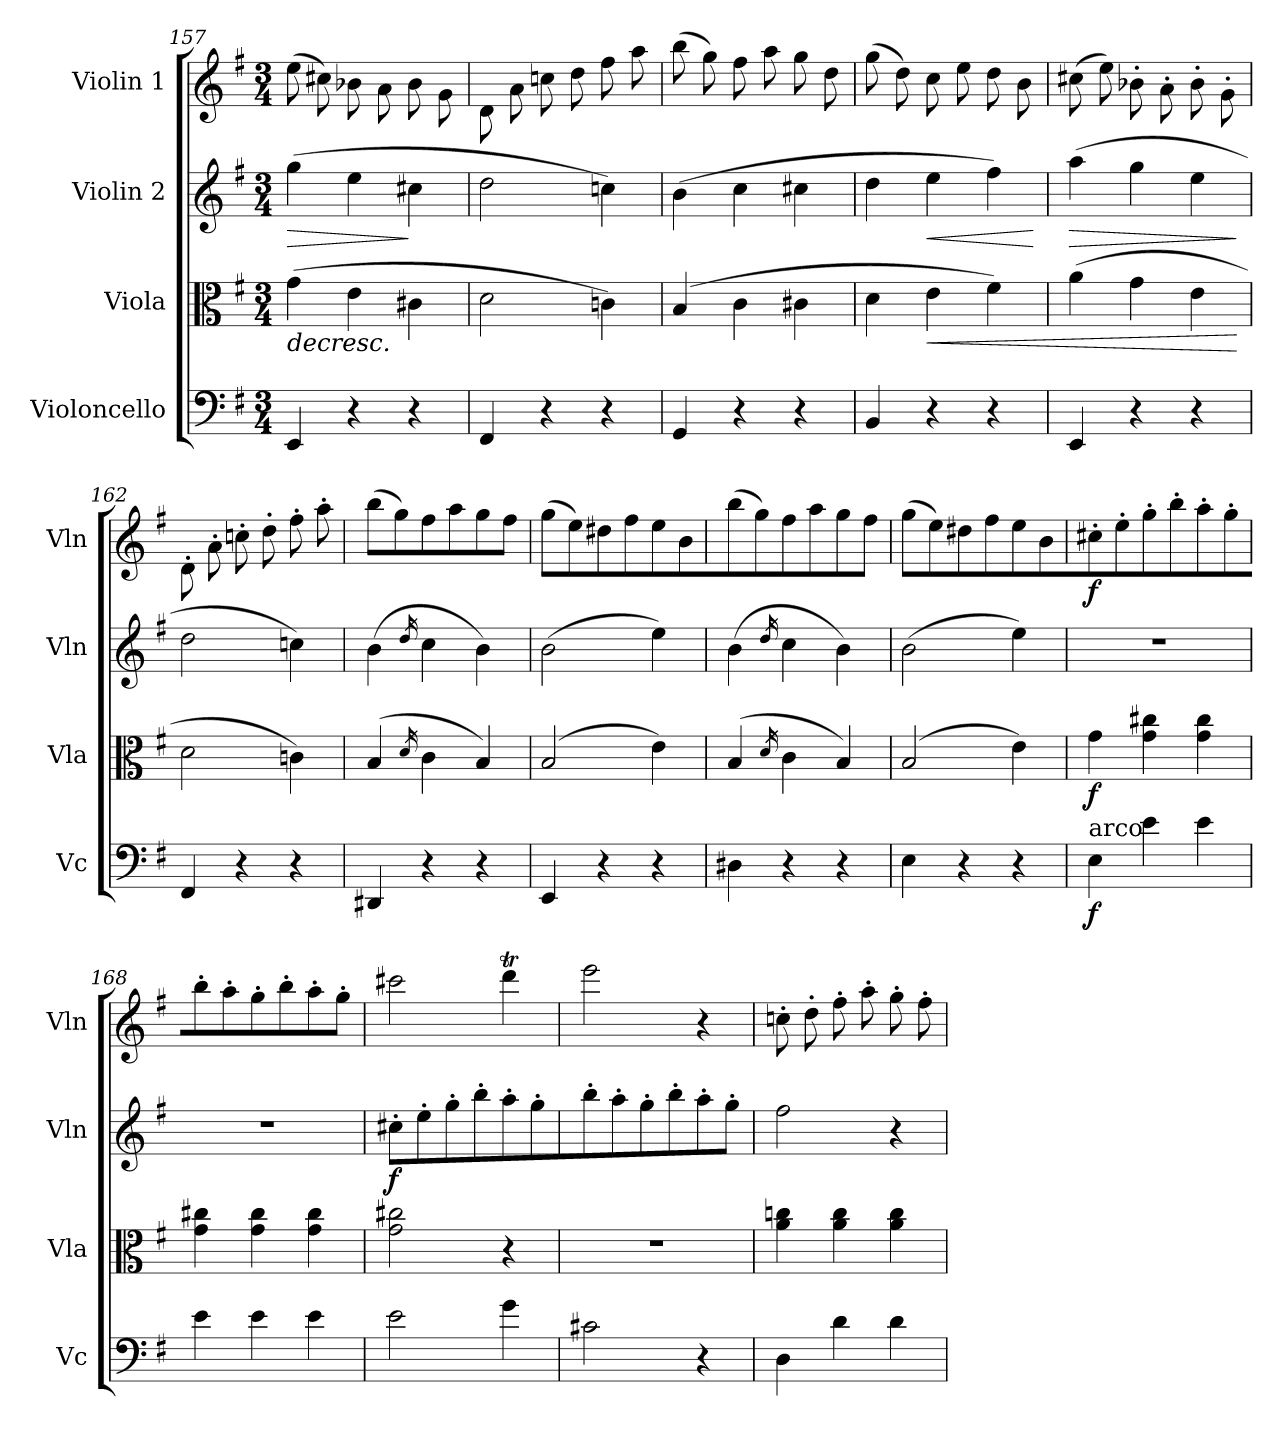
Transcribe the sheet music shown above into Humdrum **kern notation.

**kern	**dynam	**kern	**dynam	**kern	**dynam	**kern	**dynam
*part4	*part4	*part3	*part3	*part2	*part2	*part1	*part1
*staff4	*staff4	*staff3	*staff3	*staff2	*staff2	*staff1	*staff1
*I"Violoncello	*	*I"Viola	*	*I"Violin 2	*	*I"Violin 1	*
*I'Vc	*	*I'Vla	*	*I'Vln	*	*I'Vln	*
*clefF4	*	*clefC3	*	*clefG2	*	*clefG2	*
*k[f#]	*	*k[f#]	*	*k[f#]	*	*k[f#]	*
*M3/4	*	*M3/4	*	*M3/4	*	*M3/4	*
=157	=157	=157	=157	=157	=157	=157	=157
!	!	!	!LO:HP:b	!	!LO:HP:b	!	!
4EE/	.	(4g\	>	(4gg\	>	(8ee\	.
.	.	.	.	.	.	8cc#X\)	.
4r	.	4e\	.	4ee\	.	8b-X\	.
.	.	.	.	.	.	8a\	.
4r	.	4c#X\	.	4cc#X\	]	8b-\	.
.	.	.	.	.	.	8g\	.
=158	=158	=158	=158	=158	=158	=158	=158
4FF#/	.	2d\	.	2dd\	.	8d\	.
.	.	.	.	.	.	8a\	.
4r	.	.	.	.	.	8ccn\	.
.	.	.	.	.	.	8dd\	.
4r	.	4cn\)	.	4ccn\)	.	8ff#\	.
.	.	.	.	.	.	8aa\	.
=159	=159	=159	=159	=159	=159	=159	=159
4GG/	.	(4B/	.	(4b\	.	(8bb\	.
.	.	.	.	.	.	8gg\)	.
4r	.	4c\	.	4cc\	.	8ff#\	.
.	.	.	.	.	.	8aa\	.
4r	.	4c#X\	.	4cc#X\	.	8gg\	.
.	.	.	.	.	.	8dd\	.
=160	=160	=160	=160	=160	=160	=160	=160
4BB/	.	4d\	.	4dd\	.	(8gg\	.
.	.	.	.	.	.	8dd\)	.
!	!	!	!LO:HP:b	!	!LO:HP:b	!	!
4r	.	4e\	<	4ee\	<	8cc\	.
.	.	.	.	.	.	8ee\	.
4r	.	4f#\)	.	4ff#\)	.	8dd\	.
.	.	.	.	.	.	8b\	.
.	.	.	]	.	[	.	.
=161	=161	=161	=161	=161	=161	=161	=161
!	!	!	!	!	!LO:HP:b	!	!
4EE/	.	(4a\	.	(4aa\	>	(8cc#X\	.
.	.	.	.	.	.	8ee\)	.
4r	.	4g\	.	4gg\	.	8b-X'\	.
.	.	.	.	.	.	8a'\	.
4r	.	4e\	.	4ee\	.	8b-'\	.
.	.	.	.	.	.	8g'\	.
.	.	.	[	.	]	.	.
=162	=162	=162	=162	=162	=162	=162	=162
4FF#/	.	2d\	.	2dd\	.	8d'\	.
.	.	.	.	.	.	8a'\	.
4r	.	.	.	.	.	8ccn'\	.
.	.	.	.	.	.	8dd'\	.
4r	.	4cn\)	.	4ccn\)	.	8ff#'\	.
.	.	.	.	.	.	8aa'\	.
=163	=163	=163	=163	=163	=163	=163	=163
4DD#X/	.	(4B/	.	(4b\	.	(8bb\	.
.	.	.	.	.	.	8gg\)	.
.	.	16qd/	.	16qdd/	.	.	.
4r	.	4c\	.	4cc\	.	8ff#\	.
.	.	.	.	.	.	8aa\	.
4r	.	4B/)	.	4b\)	.	8gg\	.
.	.	.	.	.	.	8ff#\J	.
!!LO:LB:g=z
=164	=164	=164	=164	=164	=164	=164	=164
4EE/	.	(2B/	.	(2b\	.	(8gg\L	.
.	.	.	.	.	.	8ee\)	.
4r	.	.	.	.	.	8dd#X\	.
.	.	.	.	.	.	8ff#\	.
4r	.	4e\)	.	4ee\)	.	8ee\	.
.	.	.	.	.	.	8b\	.
=165	=165	=165	=165	=165	=165	=165	=165
4D#X\	.	(4B/	.	(4b\	.	(8bb\	.
.	.	.	.	.	.	8gg\)	.
.	.	16qd/	.	16qdd/	.	.	.
4r	.	4c\	.	4cc\	.	8ff#\	.
.	.	.	.	.	.	8aa\	.
4r	.	4B/)	.	4b\)	.	8gg\	.
.	.	.	.	.	.	8ff#\J	.
!!LO:LB:g=z
=166	=166	=166	=166	=166	=166	=166	=166
4E\	.	(2B/	.	(2b\	.	(8gg\L	.
.	.	.	.	.	.	8ee\)	.
4r	.	.	.	.	.	8dd#X\	.
.	.	.	.	.	.	8ff#\	.
4r	.	4e\)	.	4ee\)	.	8ee\	.
.	.	.	.	.	.	8b\	.
=167	=167	=167	=167	=167	=167	=167	=167
!LO:TX:a:t=arco	!	!	!	!	!	!	!
!	!LO:DY:b	!	!LO:DY:b	!	!	!	!LO:DY:b
4E\	f	4g\	f	2.r	.	8cc#X'\	f
.	.	.	.	.	.	8ee'\	.
4e\	.	4g\ 4cc#X\	.	.	.	8gg'\	.
.	.	.	.	.	.	8bb'\	.
4e\	.	4g\ 4cc#\	.	.	.	8aa'\	.
.	.	.	.	.	.	8gg'\	.
=168	=168	=168	=168	=168	=168	=168	=168
4e\	.	4g\ 4cc#X\	.	2.r	.	8bb'\	.
.	.	.	.	.	.	8aa'\	.
4e\	.	4g\ 4cc#\	.	.	.	8gg'\	.
.	.	.	.	.	.	8bb'\	.
4e\	.	4g\ 4cc#\	.	.	.	8aa'\	.
.	.	.	.	.	.	8gg'\J	.
=169	=169	=169	=169	=169	=169	=169	=169
!	!	!	!	!	!LO:DY:b	!	!
2e\	.	2g\ 2cc#X\	.	8cc#X'\L	f	2ccc#X\	.
.	.	.	.	8ee'\	.	.	.
.	.	.	.	8gg'\	.	.	.
.	.	.	.	8bb'\	.	.	.
4g\	.	4r	.	8aa'\	.	4dddT\	.
.	.	.	.	8gg'\	.	.	.
=170	=170	=170	=170	=170	=170	=170	=170
2c#X\	.	2.r	.	8bb'\	.	2eee\	.
.	.	.	.	8aa'\	.	.	.
.	.	.	.	8gg'\	.	.	.
.	.	.	.	8bb'\	.	.	.
4r	.	.	.	8aa'\	.	4r	.
.	.	.	.	8gg'\J	.	.	.
=171	=171	=171	=171	=171	=171	=171	=171
4D\	.	4a\ 4ccn\	.	2ff#\	.	8ccn'\L	.
.	.	.	.	.	.	8dd'\	.
4d\	.	4a\ 4cc\	.	.	.	8ff#'\	.
.	.	.	.	.	.	8aa'\	.
4d\	.	4a\ 4cc\	.	4r	.	8gg'\	.
.	.	.	.	.	.	8ff#'\	.
=	=	=	=	=	=	=	=
*-	*-	*-	*-	*-	*-	*-	*-
